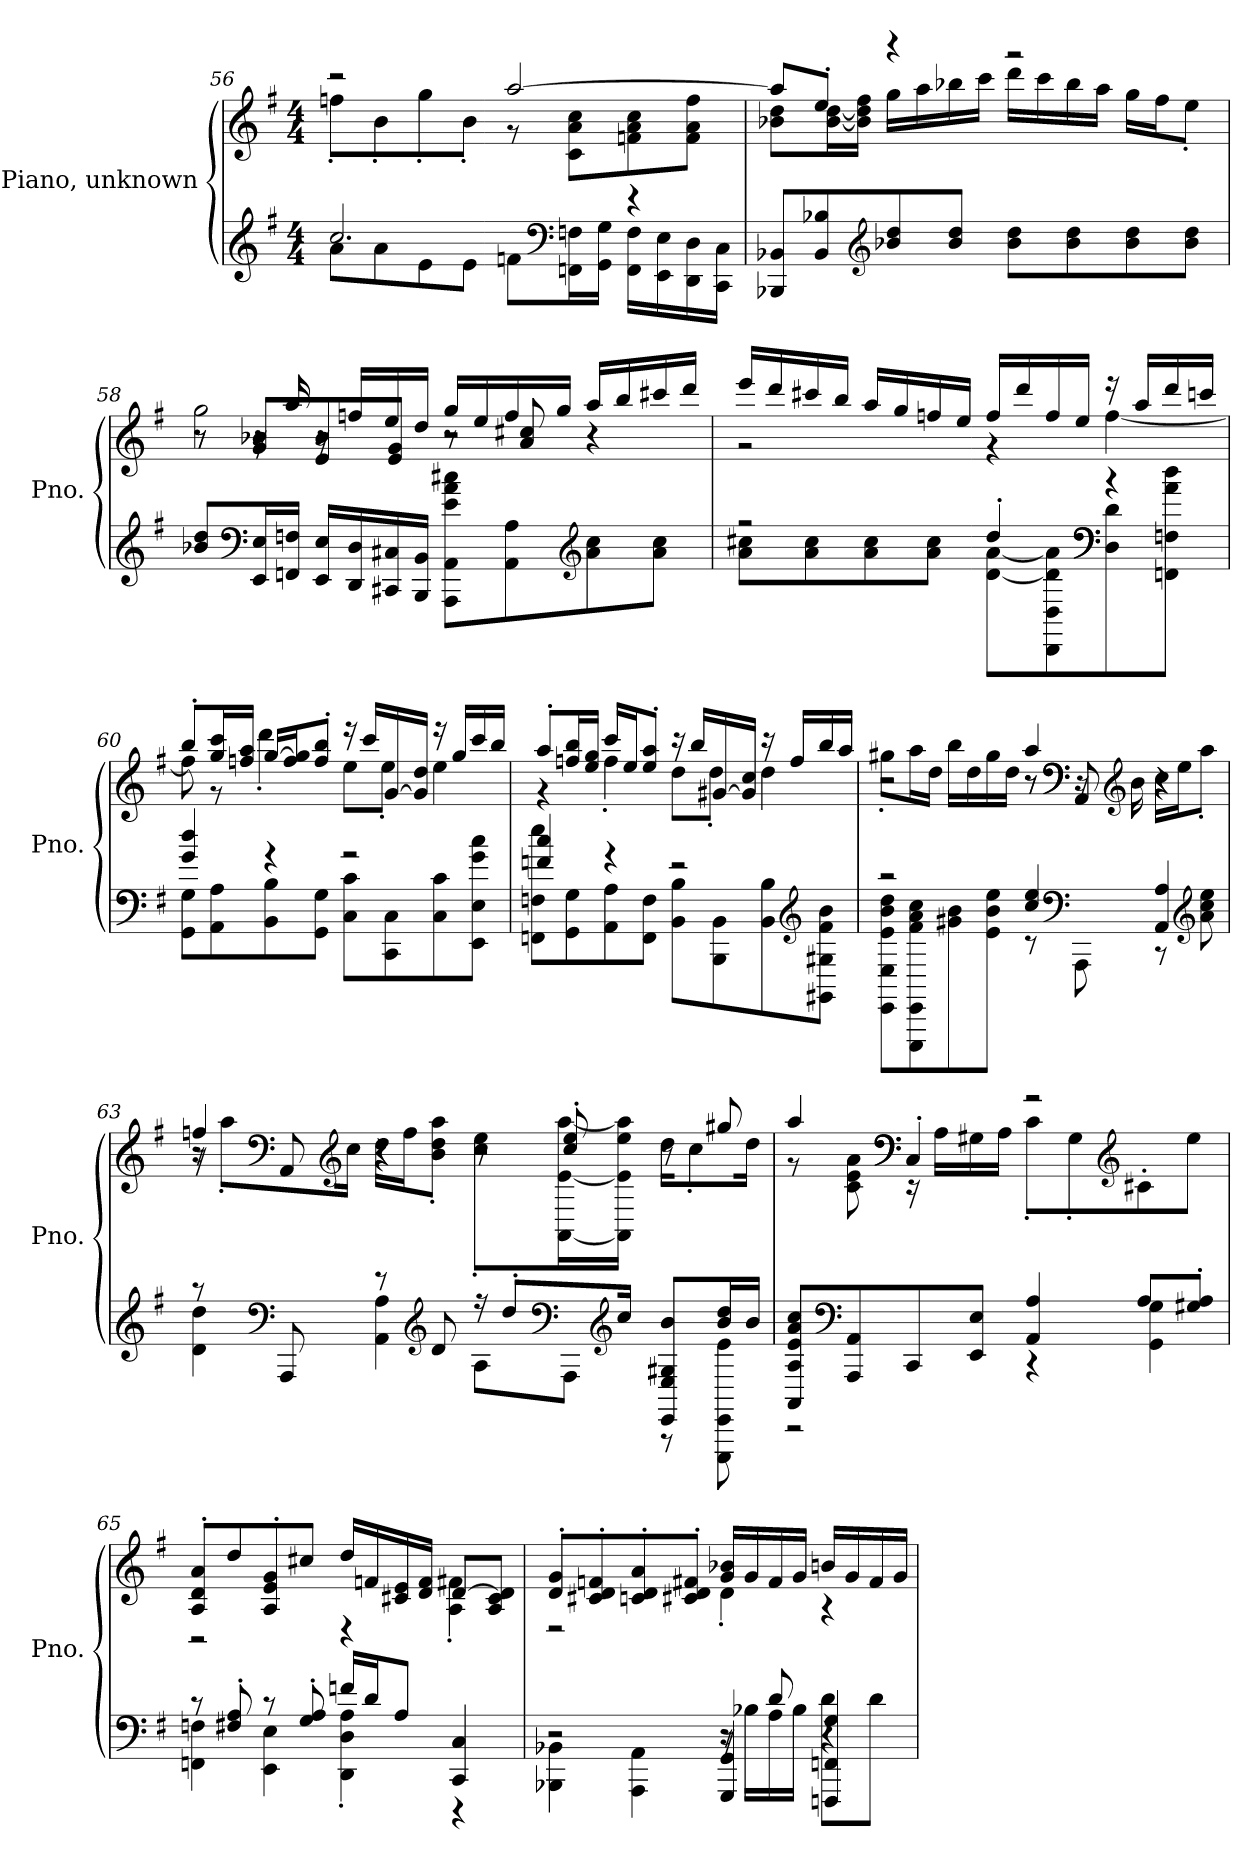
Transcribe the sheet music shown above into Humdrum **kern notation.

**kern	**kern
*part1	*part1
*staff2	*staff1
*I"Piano, unknown	*
*I'Pno.	*
*clefG2	*clefG2
*k[f#]	*k[f#]
*M4/4	*M4/4
=56	=56
*^	*^
2.cc/	8a\L	2r	8ffn'\L
.	8a\	.	8b'\
.	8e\	.	8gg'\
.	8e\J	.	8b'\J
.	8fn\L	[2aa/	8r
*clefF4	*	*	*
.	16FFn\ 16Fn\L	.	8c\ 8a\ 8cc\L
.	16GG\ 16G\JJ	.	.
4r	16FF\ 16F\LL	.	8fn\ 8a\ 8cc\
.	16EE\ 16E\	.	.
.	16DD\ 16D\	.	8f\ 8a\ 8ff\J
.	16CC\ 16C\JJ	.	.
*v	*v	*	*
!!LO:PB:g=z	!!
=57	=57	=57
8BBB-X/ 8BB-X/L	8aa/L]	8b-X\ 8dd\L
8BB-/ 8B-X/	8ee'/J	[16b-\ [16dd\L
.	.	16b-\] 16dd\] 16ff#\JJ
*clefG2	*	*
8b-X/ 8dd/	4r	16gg\LL
.	.	16aa\
8b-/ 8dd/J	.	16bb-X\
.	.	16ccc\JJ
8b-\ 8dd\L	2r	16ddd\LL
.	.	16ccc\
8b-\ 8dd\	.	16bb-\
.	.	16aa\JJ
8b-\ 8dd\	.	16gg\LL
.	.	16ff#\J
8b-\ 8dd\J	.	8ee'\J
!!LO:LB:g=z
=58	=58	=58
*	*	*^
8b-X/ 8dd/L	8r	2gg\	8r
*clefF4	*	*	*
16EE/ 16E/L	16r	.	8g/ 8b-X/L
16FFn/ 16Fn/JJ	16aa/	.	.
16EE/ 16E/LL	16r	.	8e/ 8b-/
16DD/ 16D/	16ffn/LL	.	.
16CC#X/ 16C#X/	16ee/	.	8e/ 8g/J
16BBB/ 16BB/JJ	16dd/JJ	.	.
8AAA\ 8AA\ 8e\ 8a\ 8cc#X\L	16gg/LL	2r	8r
.	16ee/	.	.
8AA\ 8A\	16ff/	.	8a/ 8cc#X/
.	16gg/JJ	.	.
*clefG2	*	*	*
8a\ 8cc#\	16aa/LL	.	4r
.	16bb/	.	.
8a\ 8cc#\J	16ccc#X/	.	.
.	16ddd/JJ	.	.
*	*	*v	*v
!!LO:LB:g=z
=59	=59	=59
*^	*	*
2r	8a\ 8cc#X\L	16eee/LL	2r
.	.	16ddd/	.
.	8a\ 8cc#\	16ccc#X/	.
.	.	16bb/JJ	.
.	8a\ 8cc#\	16aa/LL	.
.	.	16gg/	.
.	8a\ 8cc#\J	16ffn/	.
.	.	16ee/JJ	.
4dd'/	[8d\ [8a\L	16ff/LL	4r
.	.	16ddd/	.
.	8DD\ 8D\ 8d\] 8a\]	16ff/	.
.	.	16ee/JJ	.
*clefF4	*	*	*
4r	8D\ 8d\	16r	[4ff\
.	.	16aa/LL	.
.	8FFn\ 8Fn\ 8a\ 8dd\J	16ddd/	.
.	.	16cccn/JJ	.
=60	=60	=60	=60
4g/ 4dd/	8GG\ 8G\L	8bb'/L	8ff\]
.	8AA\ 8A\	16gg/ 16ccc/L	8r
.	.	16ffn/ 16aa/JJ	.
4r	8BB\ 8B\	[16gg/LL	4ddd'\
.	.	16ff/ 16gg/]J	.
.	8GG\ 8G\J	8ff/' 8bb/'J	.
2r	8C\ 8c\L	16r	8ee\L
.	.	16ccc/LL	.
.	8CC\ 8C\	[16g/	8ee'\J
.	.	16g/] 16dd/JJ	.
.	8C\ 8c\	16r	4ee\
.	.	16gg/LL	.
.	8EE\ 8E\ 8g\ 8cc\J	16ccc/	.
.	.	16bb/JJ	.
!!LO:LB:g=z	!!
=61	=61	=61	=61
4fn/ 4cc/	8FFn\ 8Fn\ 8ee\L	8aa'/L	4r
.	8GG\ 8G\	16ffn/ 16bb/L	.
.	.	16ee/ 16gg/JJ	.
4r	8AA\ 8A\	16ccc/LL	4ff'\
.	.	16ee/J	.
.	8FF\ 8F\J	8ee/' 8aa/'J	.
2r	8BB\ 8B\L	16r	8dd\L
.	.	16bb/LL	.
.	8BBB\ 8BB\	[16g#X/	8dd'\J
.	.	16g#/] 16cc/JJ	.
.	8BB\ 8B\	16r	4dd\
.	.	16ff/LL	.
*clefG2	*	*	*
.	8GG#X\ 8G#X\ 8f\ 8b\J	16bb/	.
.	.	16aa/JJ	.
=62	=62	=62	=62
*	*	*	*^
2r	8EE\ 8E\ 8e\ 8b\ 8dd\L	2r	8gg#X'\L	2r
.	8EEE\ 8EE\ 8f#\ 8a\ 8cc\	.	16aa\L	.
.	.	.	16dd\JJ	.
.	8g#X\ 8b\	.	16bb\LL	.
.	.	.	16dd\	.
.	8e\ 8b\ 8ee\J	.	16gg#\	.
.	.	.	16dd\JJ	.
4cc/ 4ee/	8r	4aa/	8r	8r
*clefF4	*	*clefF4	*	*
.	8AAA\	.	16r	8AA/
*	*	*clefG2	*	*
.	.	.	16b\	.
4AA/ 4A/	8r	4r	16cc\LL	4r
.	.	.	16ee\J	.
*clefG2	*	*	*	*
.	8a\ 8cc\ 8ee\	.	8aa'\J	.
!!LO:LB:g=z	!!	!!
=63	=63	=63	=63	=63
8r	4d\ 4dd\	4ffn/	16r	8r
.	.	.	8aa'\L	.
*clefF4	*	*clefF4	*	*
8AAA/	.	.	.	8AA/
*	*	*clefG2	*	*
.	.	.	16cc\Jk	.
8r	4AA\ 4A\	4r	16dd\LL	4r
.	.	.	16ff\J	.
*clefG2	*	*	*	*
8d/	.	.	8b\' 8dd\' 8aa\'J	.
16r	8A\L	8r	8cc\' 8ee\'L	2r
8dd'/L	.	.	.	.
*clefF4	*	*	*	*
.	8AAA\J	8cc/' 8ee/'	[16AA\ [16e\ [16aa\L	.
*clefG2	*	*	*	*
16cc/Jk	.	.	16AA\] 16e\] 16ee\ 16aa\]JJ	.
8EE/ 8E/ 8G#X/ 8b/L	8r	8r	16dd\KL	.
.	.	.	8cc'\	.
16b/ 16dd/L	8EEE\ 8EE\ 8e\	8gg#X/	.	.
16b/JJ	.	.	16dd\Jk	.
*	*	*	*v	*v
!!LO:LB:g=z
=64	=64	=64	=64
8AA/ 8A/ 8e/ 8a/ 8cc/L	2r	4aa/	8r
*clefF4	*	*	*
8AAA/ 8AA/	.	.	8c\ 8e\ 8a\
*	*	*clefF4	*
8CC/	.	4C'/	16r
.	.	.	16A\LL
8EE/ 8E/J	.	.	16G#X\
.	.	.	16A\JJ
4AA/ 4A/	4r	2r	8c'\L
.	.	.	8G#'\
*	*	*clefG2	*
8A/L	4GG\ 4G\	.	8c#X'\
8G#X/' 8A/'J	.	.	8ee\J
=65	=65	=65	=65
8r	4FFn\ 4Fn\	8A/' 8d/' 8a/'L	2r
8F#X/' 8A/'	.	8dd/	.
8r	4EE\ 4E\	8A/' 8e/' 8g/'	.
8G/' 8A/'	.	8cc#X/J	.
16fn/LL	4DD\' 4D\' 4A\'	16dd/LL	4r
16d/J	.	16fn/	.
8A/J	.	16c#X/ 16e/	.
.	.	16d/ 16f/JJ	.
4CC/ 4C/	4r	[8d/L	4A\' 4f#X\'
.	.	8A/ 8c#/ 8d/]J	.
!!LO:PB:g=z	!!
=66	=66	=66	=66
*	*^	*	*
2r	4BBB-X\ 4BB-X\	2r	8d/' 8g/'L	2r
.	.	.	8c#X/' 8d/' 8fn/'	.
.	4AAA\ 4AA\	.	8cn/' 8d/' 8a/'	.
.	.	.	8c#X/' 8d/' 8f#X/'J	.
8r	16r	4GGG/ 4GG/	16g/ 16b-X/LL	4d'\
.	16B-X\LL	.	16g/	.
8d/	16A\	.	16f#/	.
.	16B-\JJ	.	16g/JJ	.
4r	8d\L	4FFFn/ 4FFn/ 4G/	16bn/LL	4r
.	.	.	16g/	.
.	8d\J	.	16f#/	.
.	.	.	16g/JJ	.
*v	*v	*v	*	*
*	*v	*v
=	=
*-	*-
